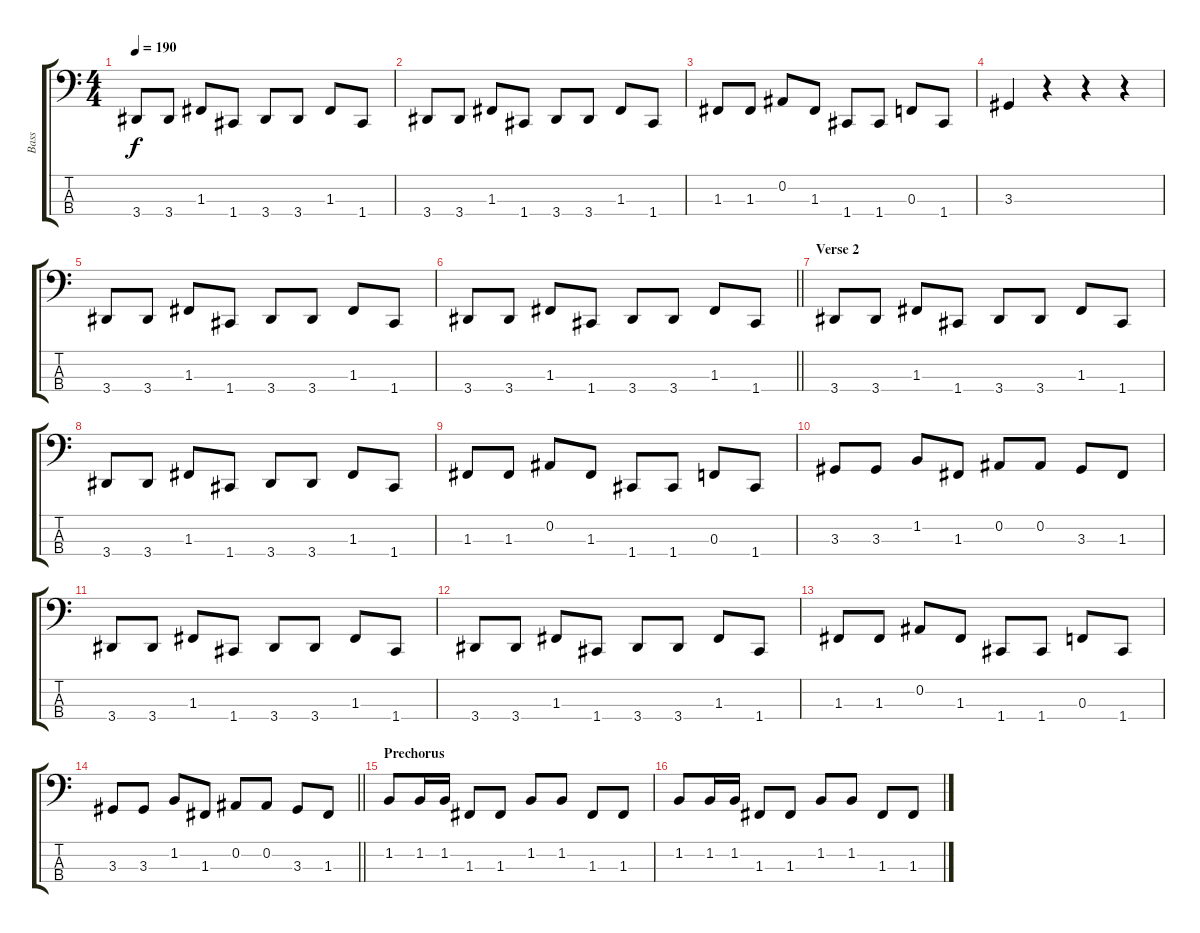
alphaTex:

\track ("Bass" "Bass") {instrument electricbasspick}
\staff {score tabs}
\tuning (Eb2 Bb1 F1 C1) {hide}
\ts (4 4)
\tempo 190
\clef f4
\ks c
3.4.8{dy f} 3.4.8 1.3.8 1.4.8 3.4.8 3.4.8 1.3.8 1.4.8 |
3.4.8 3.4.8 1.3.8 1.4.8 3.4.8 3.4.8 1.3.8 1.4.8 |
1.3.8 1.3.8 0.2.8 1.3.8 1.4.8 1.4.8 0.3.8 1.4.8 |
3.3.4 r.4 r.4 r.4 |
3.4.8 3.4.8 1.3.8 1.4.8 3.4.8 3.4.8 1.3.8 1.4.8 |
\barLineRight lightlight
3.4.8 3.4.8 1.3.8 1.4.8 3.4.8 3.4.8 1.3.8 1.4.8 |
\section ("" "Verse 2")
3.4.8 3.4.8 1.3.8 1.4.8 3.4.8 3.4.8 1.3.8 1.4.8 |
3.4.8 3.4.8 1.3.8 1.4.8 3.4.8 3.4.8 1.3.8 1.4.8 |
1.3.8 1.3.8 0.2.8 1.3.8 1.4.8 1.4.8 0.3.8 1.4.8 |
3.3.8 3.3.8 1.2.8 1.3.8 0.2.8 0.2.8 3.3.8 1.3.8 |
3.4.8 3.4.8 1.3.8 1.4.8 3.4.8 3.4.8 1.3.8 1.4.8 |
3.4.8 3.4.8 1.3.8 1.4.8 3.4.8 3.4.8 1.3.8 1.4.8 |
1.3.8 1.3.8 0.2.8 1.3.8 1.4.8 1.4.8 0.3.8 1.4.8 |
\barLineRight lightlight
3.3.8 3.3.8 1.2.8 1.3.8 0.2.8 0.2.8 3.3.8 1.3.8 |
\section ("" "Prechorus")
1.2.8 1.2.16 1.2.16 1.3.8 1.3.8 1.2.8 1.2.8 1.3.8 1.3.8 |
1.2.8 1.2.16 1.2.16 1.3.8 1.3.8 1.2.8 1.2.8 1.3.8 1.3.8
